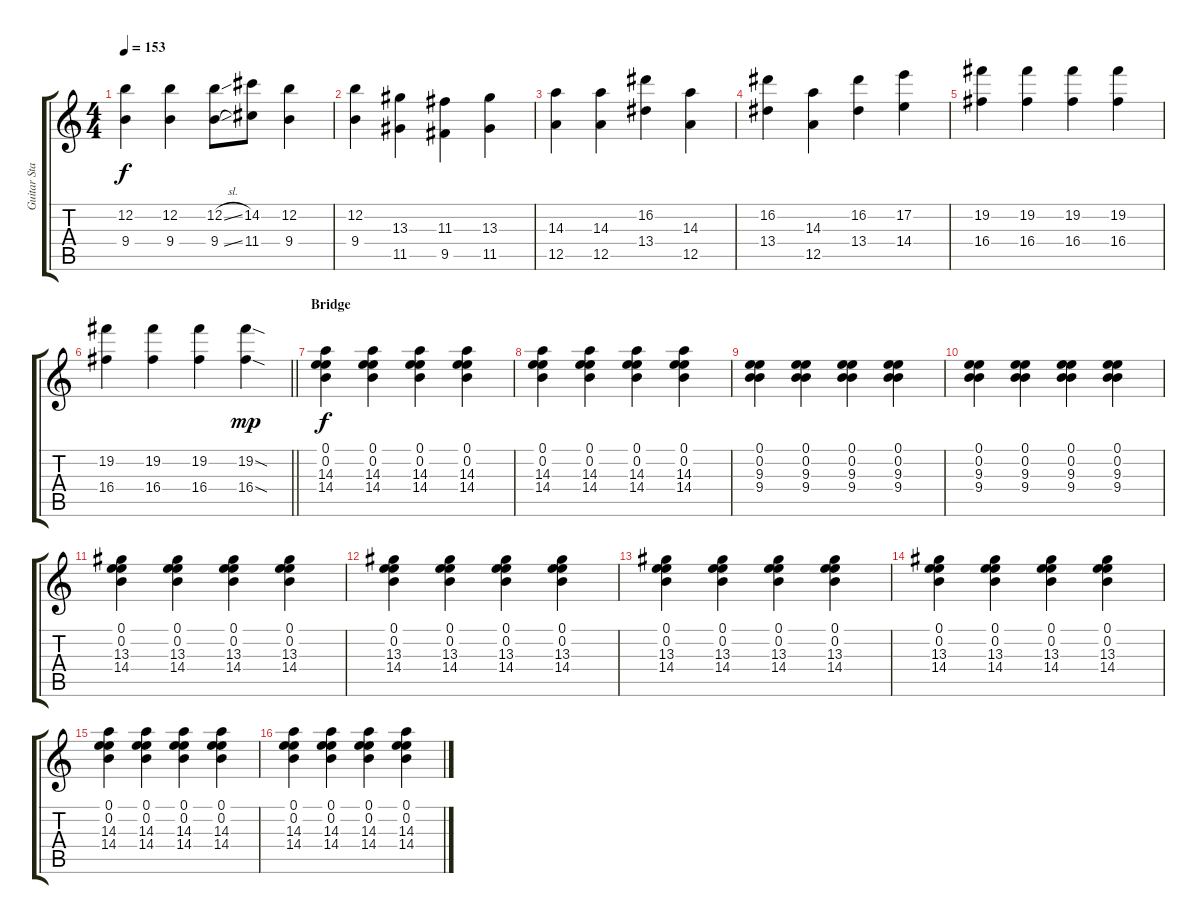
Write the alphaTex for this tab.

\track ("Guitar Standard Tuning" "Guitar Sta") {instrument electricguitarclean}
\staff {score tabs}
\tuning (E4 B3 G3 D3 A2 E2) {hide}
\ts (4 4)
\tempo 153
\clef g2
\ks c
(12.2 9.4).4{dy f} (12.2 9.4).4 (12.2{sl} 9.4{sl}).8 (14.2 11.4).8 (12.2 9.4).4 |
(12.2 9.4).4 (13.3 11.5).4 (11.3 9.5).4 (13.3 11.5).4 |
(14.3 12.5).4 (14.3 12.5).4 (16.2 13.4).4 (14.3 12.5).4 |
(16.2 13.4).4 (14.3 12.5).4 (16.2 13.4).4 (17.2 14.4).4 |
(19.2 16.4).4 (19.2 16.4).4 (19.2 16.4).4 (19.2 16.4).4 |
\barLineRight lightlight
(19.2 16.4).4 (19.2 16.4).4 (19.2 16.4).4 (19.2{sod} 16.4{sod}).4{dy mp} |
\section ("" "Bridge")
(0.1 0.2 14.3 14.4).4{dy f} (0.1 0.2 14.3 14.4).4 (0.1 0.2 14.3 14.4).4 (0.1 0.2 14.3 14.4).4 |
(0.1 0.2 14.3 14.4).4 (0.1 0.2 14.3 14.4).4 (0.1 0.2 14.3 14.4).4 (0.1 0.2 14.3 14.4).4 |
(0.1 0.2 9.3 9.4).4 (0.1 0.2 9.3 9.4).4 (0.1 0.2 9.3 9.4).4 (0.1 0.2 9.3 9.4).4 |
(0.1 0.2 9.3 9.4).4 (0.1 0.2 9.3 9.4).4 (0.1 0.2 9.3 9.4).4 (0.1 0.2 9.3 9.4).4 |
(0.1 0.2 13.3 14.4).4 (0.1 0.2 13.3 14.4).4 (0.1 0.2 13.3 14.4).4 (0.1 0.2 13.3 14.4).4 |
(0.1 0.2 13.3 14.4).4 (0.1 0.2 13.3 14.4).4 (0.1 0.2 13.3 14.4).4 (0.1 0.2 13.3 14.4).4 |
(0.1 0.2 13.3 14.4).4 (0.1 0.2 13.3 14.4).4 (0.1 0.2 13.3 14.4).4 (0.1 0.2 13.3 14.4).4 |
(0.1 0.2 13.3 14.4).4 (0.1 0.2 13.3 14.4).4 (0.1 0.2 13.3 14.4).4 (0.1 0.2 13.3 14.4).4 |
(0.1 0.2 14.3 14.4).4 (0.1 0.2 14.3 14.4).4 (0.1 0.2 14.3 14.4).4 (0.1 0.2 14.3 14.4).4 |
(0.1 0.2 14.3 14.4).4 (0.1 0.2 14.3 14.4).4 (0.1 0.2 14.3 14.4).4 (0.1 0.2 14.3 14.4).4
